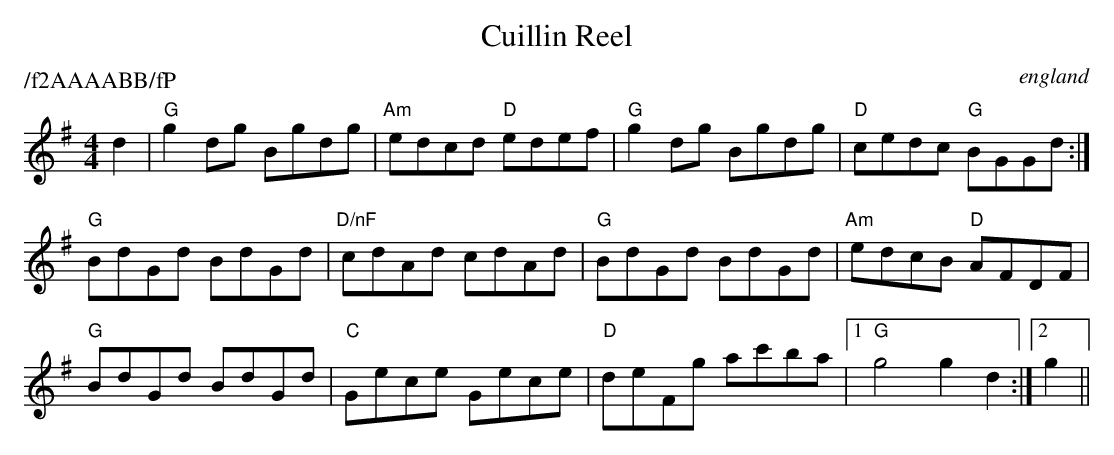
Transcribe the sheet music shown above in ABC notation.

X:1
T:Cuillin Reel
O:england
P:/f2AAAABB/fP
M:4/4
L:1/4
K:G
d|"G"gd/2g/2 B/2g/2d/2g/2|"Am"e/2d/2c/2d/2 "D"e/2d/2e/2f/2|\
"G"gd/2g/2 B/2g/2d/2g/2|"D"c/2e/2d/2c/2 "G"B/2G/2G/2d/2:|
"G"B/2d/2G/2d/2 B/2d/2G/2d/2|"D/nF"c/2d/2A/2d/2 c/2d/2A/2d/2|\
"G"B/2d/2G/2d/2 B/2d/2G/2d/2|"Am"e/2d/2c/2B/2 "D"A/2F/2D/2F/2|
"G"B/2d/2G/2d/2 B/2d/2G/2d/2|"C"G/2e/2c/2e/2 G/2e/2c/2e/2|\
"D"d/2e/2F/2g/2 a/2c'/2b/2a/2| [1"G"g2 gd:|2g||
